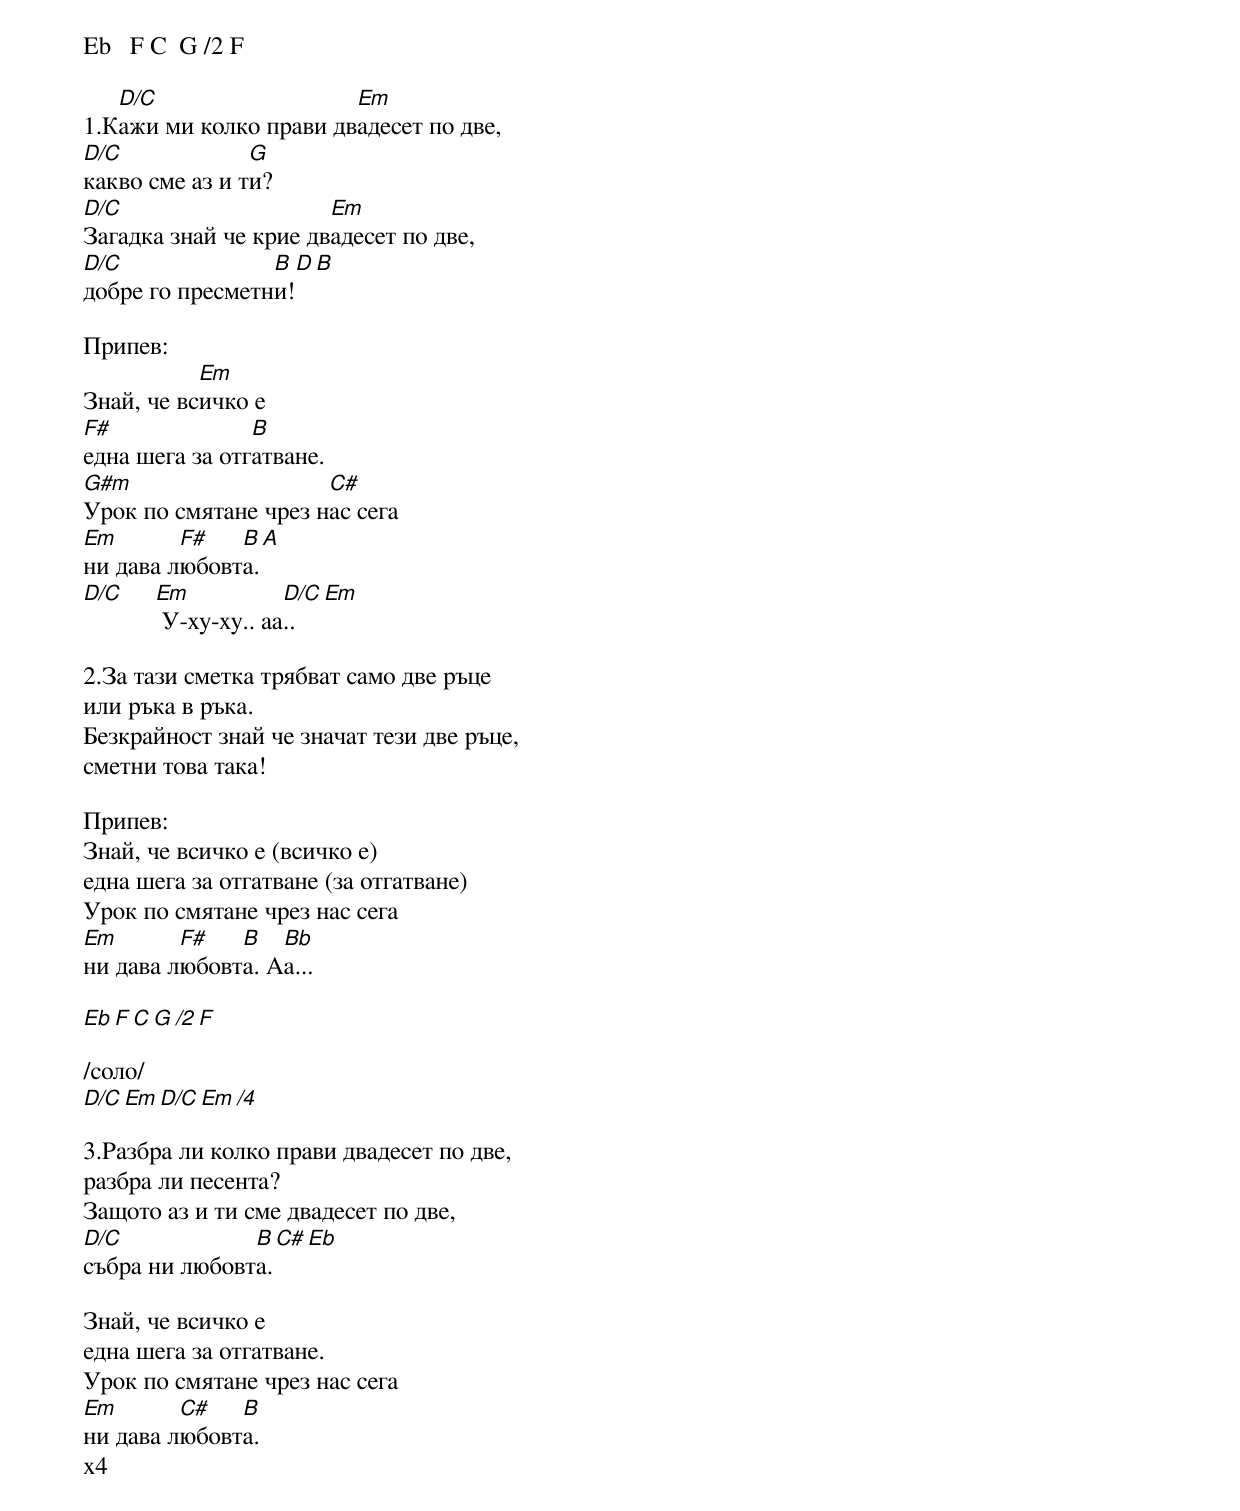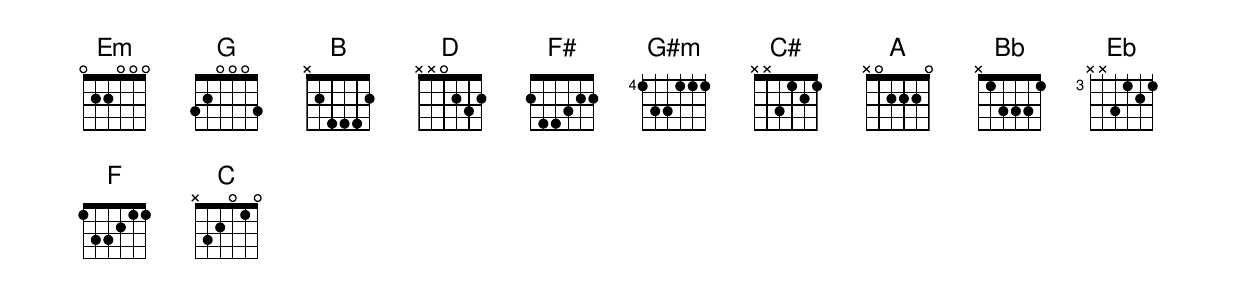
Eb   F C  G /2 F

   D/C                  Em
1.Кажи ми колко прави двадесет по две,
D/C             G
какво сме аз и ти?
D/C                    Em
Загадка знай че крие двадесет по две,
D/C              B D B
добре го пресметни!

Припев:
           Em
Знай, че всичко е
F#              B
една шега за отгатване.
G#m                   C#
Урок по смятане чрез нас сега
Em       F#   B   A
ни дава любовта.
D/C  Em           D/C   Em
      У-ху-ху.. аа..

2.За тази сметка трябват само две ръце
или ръка в ръка.
Безкрайност знай че значат тези две ръце,
сметни това така!

Припев:
Знай, че всичко е (всичко е)
една шега за отгатване (за отгатване)
Урок по смятане чрез нас сега
Em       F#   B   Bb
ни дава любовта. Аа...

Eb   F C  G /2 F

/соло/
D/C  Em  D/C  Em /4

3.Разбра ли колко прави двадесет по две,
разбра ли песента?
Защото аз и ти сме двадесет по две,
D/C            B C# Eb
събра ни любовта.

Знай, че всичко е
една шега за отгатване.
Урок по смятане чрез нас сега
Em       C#   B
ни дава любовта.
x4
